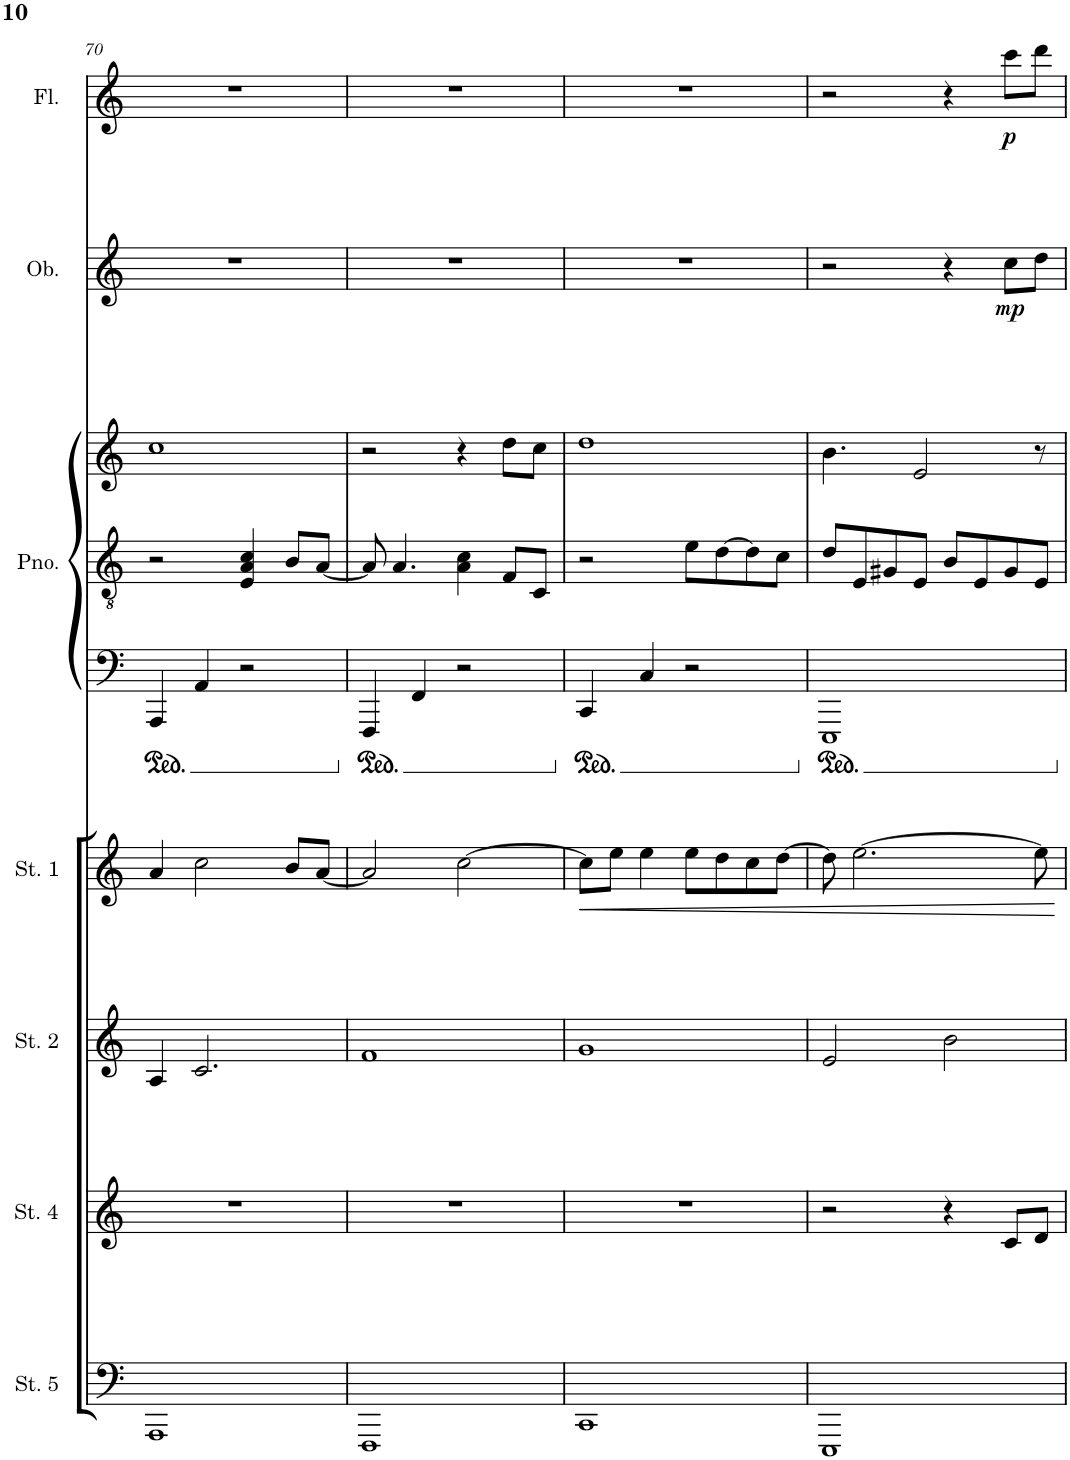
**kern	**kern	**kern	**kern	**dynam	**kern	**kern	**kern	**kern	**dynam	**kern	**dynam
*part7	*part6	*part5	*part4	*part4	*part3	*part3	*part3	*part2	*part2	*part1	*part1
*staff9	*staff8	*staff7	*staff6	*staff6	*staff5	*staff4	*staff3	*staff2	*staff2	*staff1	*staff1
*I"Strings 5	*I"Strings 4	*I"Strings 2	*I"Strings 1	*	*I"Piano	*	*	*I"Oboe	*	*I"Flute	*
*I'St. 5	*I'St. 4	*I'St. 2	*I'St. 1	*	*I'Pno.	*	*	*I'Ob.	*	*I'Fl.	*
!!LO:PB:g=z
*clefF4	*clefG2	*clefG2	*clefG2	*	*clefF4	*clefGv2	*clefG2	*clefG2	*	*clefG2	*
*k[]	*k[]	*k[]	*k[]	*	*k[]	*k[]	*k[]	*k[]	*	*k[]	*
*M4/4	*M4/4	*M4/4	*M4/4	*	*M4/4	*M4/4	*M4/4	*M4/4	*	*M4/4	*
=70	=70	=70	=70	=70	=70	=70	=70	=70	=70	=70	=70
1AAA	1r	4A/	4a/	.	4AAA/	2r	1cc	1r	.	1r	.
.	.	2.c/	2cc\	.	4AA/	.	.	.	.	.	.
.	.	.	.	.	2r	4E/ 4A/ 4c/	.	.	.	.	.
.	.	.	8b/L	.	.	8B/L	.	.	.	.	.
.	.	.	[8a/J	.	.	[8A/J	.	.	.	.	.
=71	=71	=71	=71	=71	=71	=71	=71	=71	=71	=71	=71
1FFF	1r	1f	2a/]	.	4FFF/	8A/]	2r	1r	.	1r	.
.	.	.	.	.	.	4.A/	.	.	.	.	.
.	.	.	.	.	4FF/	.	.	.	.	.	.
.	.	.	[2cc\	.	2r	4A\ 4c\	4r	.	.	.	.
.	.	.	.	.	.	8F/L	8dd\L	.	.	.	.
.	.	.	.	.	.	8C/J	8cc\J	.	.	.	.
=72	=72	=72	=72	=72	=72	=72	=72	=72	=72	=72	=72
!	!	!	!	!LO:HP:b	!	!	!	!	!	!	!
1CC	1r	1g	8cc\L]	<	4CC/	2r	1dd	1r	.	1r	.
.	.	.	8ee\J	.	.	.	.	.	.	.	.
.	.	.	4ee\	.	4C/	.	.	.	.	.	.
.	.	.	8ee\L	.	2r	8e\L	.	.	.	.	.
.	.	.	8dd\	.	.	[8d\	.	.	.	.	.
.	.	.	8cc\	.	.	8d\]	.	.	.	.	.
.	.	.	[8dd\J	.	.	8c\J	.	.	.	.	.
=73	=73	=73	=73	=73	=73	=73	=73	=73	=73	=73	=73
1EEE	2r	2e/	8dd\]	.	1EEE	8d/L	4.b\	2r	.	2r	.
.	.	.	[2.ee\	.	.	8E/	.	.	.	.	.
.	.	.	.	.	.	8G#X/	.	.	.	.	.
.	.	.	.	.	.	8E/J	2e/	.	.	.	.
.	4r	2b\	.	.	.	8B/L	.	4r	.	4r	.
.	.	.	.	.	.	8E/	.	.	.	.	.
!	!	!	!	!	!	!	!	!	!LO:DY:b	!	!LO:DY:b
.	8c/L	.	.	.	.	8G#/	.	8cc\L	mp	8ccc\L	p
.	8d/J	.	8ee\]	.	.	8E/J	8r	8dd\J	.	8ddd\J	.
.	.	.	.	[	.	.	.	.	.	.	.
=	=	=	=	=	=	=	=	=	=	=	=
*-	*-	*-	*-	*-	*-	*-	*-	*-	*-	*-	*-
